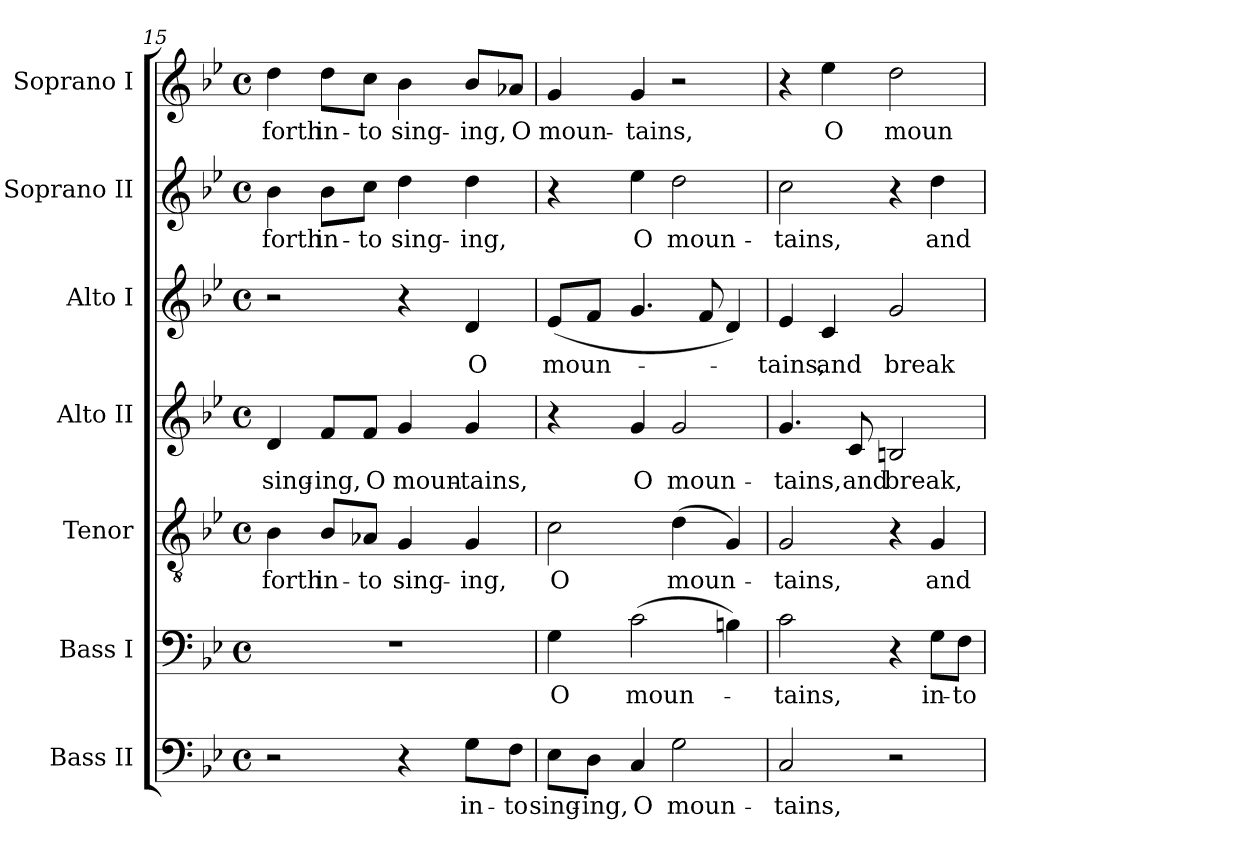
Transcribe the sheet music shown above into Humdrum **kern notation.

**kern	**text	**kern	**text	**kern	**text	**kern	**text	**kern	**text	**kern	**text	**kern	**text
*part7	*part7	*part6	*part6	*part5	*part5	*part4	*part4	*part3	*part3	*part2	*part2	*part1	*part1
*staff7	*staff7	*staff6	*staff6	*staff5	*staff5	*staff4	*staff4	*staff3	*staff3	*staff2	*staff2	*staff1	*staff1
*I"Bass II	*	*I"Bass I	*	*I"Tenor	*	*I"Alto II	*	*I"Alto I	*	*I"Soprano II	*	*I"Soprano I	*
*clefF4	*	*clefF4	*	*clefGv2	*	*clefG2	*	*clefG2	*	*clefG2	*	*clefG2	*
*	*	*	*	*ITrd7c12	*	*	*	*	*	*	*	*	*
*k[b-e-]	*	*k[b-e-]	*	*k[b-e-]	*	*k[b-e-]	*	*k[b-e-]	*	*k[b-e-]	*	*k[b-e-]	*
*B-:	*	*B-:	*	*B-:	*	*B-:	*	*B-:	*	*B-:	*	*B-:	*
*M4/4	*	*M4/4	*	*M4/4	*	*M4/4	*	*M4/4	*	*M4/4	*	*M4/4	*
*met(c)	*	*met(c)	*	*met(c)	*	*met(c)	*	*met(c)	*	*met(c)	*	*met(c)	*
=15	=15	=15	=15	=15	=15	=15	=15	=15	=15	=15	=15	=15	=15
!	!	!	!	!	!LO:LY:b:color=#000000	!	!	!	!	!	!	!	!
!	!	!	!	!	!	!	!LO:LY:b:color=#000000	!	!	!	!	!	!
!	!	!	!	!	!	!	!	!	!	!	!LO:LY:b:color=#000000	!	!
!	!	!	!	!	!	!	!	!	!	!	!	!	!LO:LY:b:color=#000000
2r	.	1r	.	4BB-i\	forth	4di/	sing-	2r	.	4b-i\	forth	4ddi\	forth
!	!	!	!	!	!LO:LY:b:color=#000000	!	!	!	!	!	!	!	!
!	!	!	!	!	!	!	!LO:LY:b:color=#000000	!	!	!	!	!	!
!	!	!	!	!	!	!	!	!	!	!	!LO:LY:b:color=#000000	!	!
!	!	!	!	!	!	!	!	!	!	!	!	!	!LO:LY:b:color=#000000
.	.	.	.	8BB-i/L	in-	8fi/L	-ing,	.	.	8b-i\L	in-	8ddi\L	in-
!	!	!	!	!	!LO:LY:b:color=#000000	!	!	!	!	!	!	!	!
!	!	!	!	!	!	!	!LO:LY:b:color=#000000	!	!	!	!	!	!
!	!	!	!	!	!	!	!	!	!	!	!LO:LY:b:color=#000000	!	!
!	!	!	!	!	!	!	!	!	!	!	!	!	!LO:LY:b:color=#000000
.	.	.	.	8AA-Xi/J	-to	8fi/J	O	.	.	8cci\J	-to	8cci\J	-to
!	!	!	!	!	!LO:LY:b:color=#000000	!	!	!	!	!	!	!	!
!	!	!	!	!	!	!	!LO:LY:b:color=#000000	!	!	!	!	!	!
!	!	!	!	!	!	!	!	!	!	!	!LO:LY:b:color=#000000	!	!
!	!	!	!	!	!	!	!	!	!	!	!	!	!LO:LY:b:color=#000000
4r	.	.	.	4GGi/	sing-	4gi/	moun-	4r	.	4ddi\	sing-	4b-i\	sing-
!	!LO:LY:b:color=#000000	!	!	!	!	!	!	!	!	!	!	!	!
!	!	!	!	!	!LO:LY:b:color=#000000	!	!	!	!	!	!	!	!
!	!	!	!	!	!	!	!LO:LY:b:color=#000000	!	!	!	!	!	!
!	!	!	!	!	!	!	!	!	!LO:LY:b:color=#000000	!	!	!	!
!	!	!	!	!	!	!	!	!	!	!	!LO:LY:b:color=#000000	!	!
!	!	!	!	!	!	!	!	!	!	!	!	!	!LO:LY:b:color=#000000
8Gi\L	in-	.	.	4GGi/	-ing,	4gi/	-tains,	4di/	O	4ddi\	-ing,	8b-i/L	-ing,
!	!LO:LY:b:color=#000000	!	!	!	!	!	!	!	!	!	!	!	!
!	!	!	!	!	!	!	!	!	!	!	!	!	!LO:LY:b:color=#000000
8Fi\J	-to	.	.	.	.	.	.	.	.	.	.	8a-Xi/J	O
=16	=16	=16	=16	=16	=16	=16	=16	=16	=16	=16	=16	=16	=16
!	!LO:LY:b:color=#000000	!	!	!	!	!	!	!	!	!	!	!	!
!	!	!	!LO:LY:b:color=#000000	!	!	!	!	!	!	!	!	!	!
!	!	!	!	!	!LO:LY:b:color=#000000	!	!	!	!	!	!	!	!
!	!	!	!	!	!	!	!	!	!LO:LY:b:color=#000000	!	!	!	!
!	!	!	!	!	!	!	!	!	!	!	!	!	!LO:LY:b:color=#000000
8E-i\L	sing-	4Gi\	O	2Ci\	O	4r	.	(8e-i/L	moun-	4r	.	4gi/	moun-
!	!LO:LY:b:color=#000000	!	!	!	!	!	!	!	!	!	!	!	!
8Di\J	-ing,	.	.	.	.	.	.	8fi/J	.	.	.	.	.
!	!LO:LY:b:color=#000000	!	!	!	!	!	!	!	!	!	!	!	!
!	!	!	!LO:LY:b:color=#000000	!	!	!	!	!	!	!	!	!	!
!	!	!	!	!	!	!	!LO:LY:b:color=#000000	!	!	!	!	!	!
!	!	!	!	!	!	!	!	!	!	!	!LO:LY:b:color=#000000	!	!
!	!	!	!	!	!	!	!	!	!	!	!	!	!LO:LY:b:color=#000000
4Ci/	O	(2ci\	moun-	.	.	4gi/	O	4.gi/	.	4ee-i\	O	4gi/	-tains,
!	!LO:LY:b:color=#000000	!	!	!	!	!	!	!	!	!	!	!	!
!	!	!	!	!	!LO:LY:b:color=#000000	!	!	!	!	!	!	!	!
!	!	!	!	!	!	!	!LO:LY:b:color=#000000	!	!	!	!	!	!
!	!	!	!	!	!	!	!	!	!	!	!LO:LY:b:color=#000000	!	!
2Gi\	moun-	.	.	(4Di\	moun-	2gi/	moun-	.	.	2ddi\	moun-	2r	.
.	.	.	.	.	.	.	.	8fi/	.	.	.	.	.
.	.	4Bni\)	.	4GGi/)	.	.	.	4di/)	.	.	.	.	.
!!LO:PB:g=z
=17	=17	=17	=17	=17	=17	=17	=17	=17	=17	=17	=17	=17	=17
!	!LO:LY:b:color=#000000	!	!	!	!	!	!	!	!	!	!	!	!
!	!	!	!LO:LY:b:color=#000000	!	!	!	!	!	!	!	!	!	!
!	!	!	!	!	!LO:LY:b:color=#000000	!	!	!	!	!	!	!	!
!	!	!	!	!	!	!	!LO:LY:b:color=#000000	!	!	!	!	!	!
!	!	!	!	!	!	!	!	!	!LO:LY:b:color=#000000	!	!	!	!
!	!	!	!	!	!	!	!	!	!	!	!LO:LY:b:color=#000000	!	!
2Ci/	-tains,	2ci\	-tains,	2GGi/	-tains,	4.gi/	-tains,	4e-i/	-tains,	2cci\	-tains,	4r	.
!	!	!	!	!	!	!	!	!	!LO:LY:b:color=#000000	!	!	!	!
!	!	!	!	!	!	!	!	!	!	!	!	!	!LO:LY:b:color=#000000
.	.	.	.	.	.	.	.	4ci/	and	.	.	4ee-i\	O
!	!	!	!	!	!	!	!LO:LY:b:color=#000000	!	!	!	!	!	!
.	.	.	.	.	.	8ci/	and	.	.	.	.	.	.
!	!	!	!	!	!	!	!LO:LY:b:color=#000000	!	!	!	!	!	!
!	!	!	!	!	!	!	!	!	!LO:LY:b:color=#000000	!	!	!	!
!	!	!	!	!	!	!	!	!	!	!	!	!	!LO:LY:b:color=#000000
2r	.	4r	.	4r	.	2Bni/	break,	2gi/	break	4r	.	2ddi\	moun-
!	!	!	!LO:LY:b:color=#000000	!	!	!	!	!	!	!	!	!	!
!	!	!	!	!	!LO:LY:b:color=#000000	!	!	!	!	!	!	!	!
!	!	!	!	!	!	!	!	!	!	!	!LO:LY:b:color=#000000	!	!
.	.	8Gi\L	in-	4GGi/	and	.	.	.	.	4ddi\	and	.	.
!	!	!	!LO:LY:b:color=#000000	!	!	!	!	!	!	!	!	!	!
.	.	8Fi\J	-to	.	.	.	.	.	.	.	.	.	.
=	=	=	=	=	=	=	=	=	=	=	=	=	=
*-	*-	*-	*-	*-	*-	*-	*-	*-	*-	*-	*-	*-	*-
